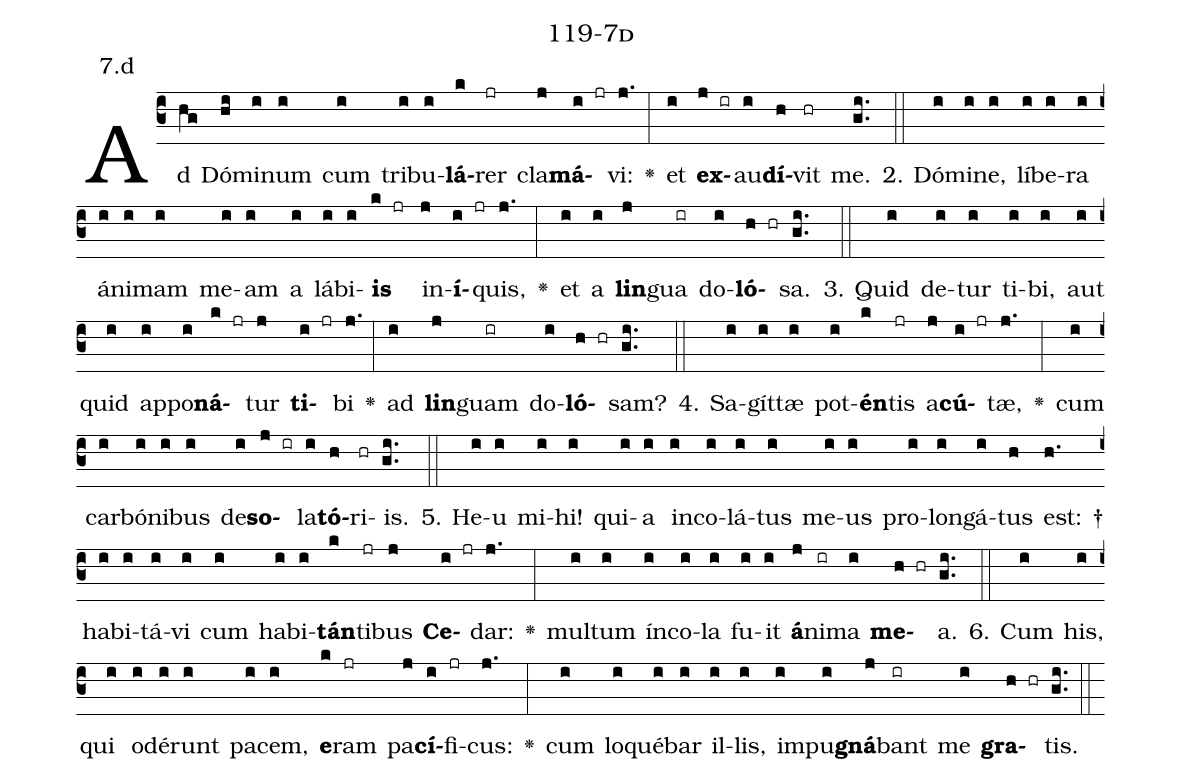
name: 119-7d;
annotation: 7.d;
%%
(c3)Ad(hg) Dó(hi)mi(i)num(i) cum(i) tri(i)bu(i)<b>lá</b>(k)rer(jr) cla(j)<b>má</b>(i jr)vi:(j.) <v>\greheightstar</v>(:) et(i) <b>ex</b>(j ir)au(i)<b>dí</b>(h)vit(hr) me.(gi..) (::)
2. Dó(i)mi(i)ne,(i) lí(i)be(i)ra(i) á(i)ni(i)mam(i) me(i)am(i) a(i) lá(i)bi(i)<b>is</b>(k jr) in(j)<b>í</b>(i jr)quis,(j.) <v>\greheightstar</v>(:) et(i) a(i) <b>lin</b>(j)gua(ir) do(i)<b>ló</b>(h hr)sa.(gi..) (::)
3. Quid(i) de(i)tur(i) ti(i)bi,(i) aut(i) quid(i) ap(i)po(i)<b>ná</b>(k jr)tur(j) <b>ti</b>(i jr)bi(j.) <v>\greheightstar</v>(:) ad(i) <b>lin</b>(j)guam(ir) do(i)<b>ló</b>(h hr)sam?(gi..) (::)
4. Sa(i)gít(i)tæ(i) pot(i)<b>én</b>(k)tis(jr) a(j)<b>cú</b>(i jr)tæ,(j.) <v>\greheightstar</v>(:) cum(i) car(i)bó(i)ni(i)bus(i) de(i)<b>so</b>(j ir)la(i)<b>tó</b>(h)ri(hr)is.(gi..) (::)
5. He(i)u(i) mi(i)hi!(i) qui(i)a(i) in(i)co(i)lá(i)tus(i) me(i)us(i) pro(i)lon(i)gá(i)tus(h) est: †(h.) ha(i)bi(i)tá(i)vi(i) cum(i) ha(i)bi(i)<b>tán</b>(k)ti(jr)bus(j) <b>Ce</b>(i jr)dar:(j.) <v>\greheightstar</v>(:) mul(i)tum(i) ín(i)co(i)la(i) fu(i)it(i) <b>á</b>(j)ni(ir)ma(i) <b>me</b>(h hr)a.(gi..) (::)
6. Cum(i) his,(i) qui(i) o(i)dé(i)runt(i) pa(i)cem,(i) <b>e</b>(k)ram(jr) pa(j)<b>cí</b>(i)fi(jr)cus:(j.) <v>\greheightstar</v>(:) cum(i) lo(i)qué(i)bar(i) il(i)lis,(i) im(i)pu(i)<b>gná</b>(j)bant(ir) me(i) <b>gra</b>(h hr)tis.(gi..) (::)
